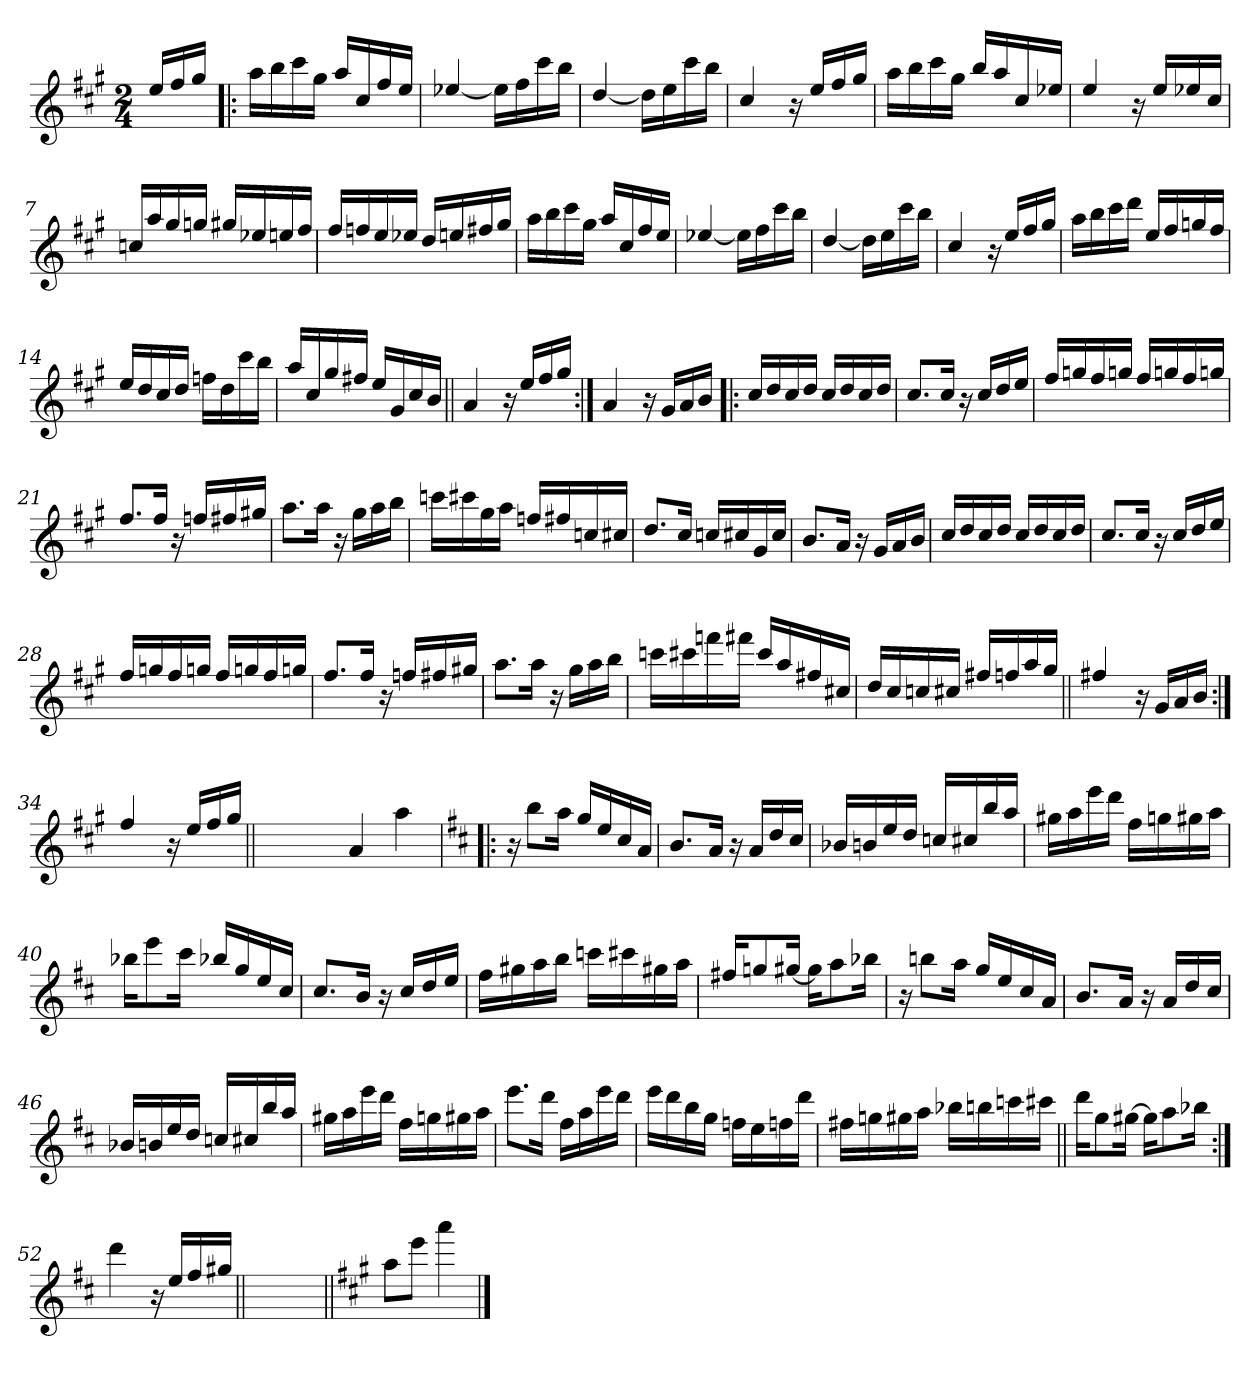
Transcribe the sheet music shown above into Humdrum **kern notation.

**kern
*part1
*staff1
*clefG2
*k[f#c#g#]
*A:
*M2/4
=
16ee/LL
16ff#/
16gg#/JJ
=1!|:
16aa\LL
16bb\
16ccc#\
16gg#\JJ
16aa/LL
16cc#/
16ff#/
16ee/JJ
=2
[4ee-X/
16ee-\LL]
16ff#\
16ccc#\
16bb\JJ
=3
[4dd/
16dd\LL]
16ee\
16ccc#\
16bb\JJ
!!LO:LB:g=z
=4
4cc#/
16r
16ee/LL
16ff#/
16gg#/JJ
=5
16aa\LL
16bb\
16ccc#\
16gg#\JJ
16bb/LL
16aa/
16cc#/
16ee-X/JJ
=6
4ee/
16r
16ee/LL
16ee-X/
16cc#/JJ
=7
16ccn/LL
16aa/
16gg#/
16ggn/JJ
16gg#X/LL
16ee-X/
16een/
16ff#/JJ
!!LO:LB:g=z
=8
16ff#/LL
16ffn/
16ee/
16ee-X/JJ
16dd/LL
16een/
16ff#X/
16gg#/JJ
=9
16aa\LL
16bb\
16ccc#\
16gg#\JJ
16aa/LL
16cc#/
16ff#/
16ee/JJ
=10
[4ee-X/
16ee-\LL]
16ff#\
16ccc#\
16bb\JJ
=11
[4dd/
16dd\LL]
16ee\
16ccc#\
16bb\JJ
!!LO:LB:g=z
=12
4cc#/
16r
16ee/LL
16ff#/
16gg#/JJ
=13
16aa\LL
16bb\
16ccc#\
16ddd\JJ
16ee/LL
16ff#/
16ggn/
16ff#/JJ
=14
16ee/LL
16dd/
16cc#/
16dd/JJ
16ffn\LL
16dd\
16ccc#\
16bb\JJ
=15
16aa/LL
16cc#/
16gg#/
16ff#X/JJ
16ee/LL
16g#/
16cc#/
16b/JJ
!!LO:LB:g=z
=16||
4a/
16r
16ee/LL
16ff#/
16gg#/JJ
=17:|!
4a/
16r
16g#/LL
16a/
16b/JJ
=18!|:
16cc#/LL
16dd/
16cc#/
16dd/JJ
16cc#/LL
16dd/
16cc#/
16dd/JJ
=19
8.cc#/L
16cc#/Jk
16r
16cc#/LL
16dd/
16ee/JJ
!!LO:LB:g=z
=20
16ff#/LL
16ggn/
16ff#/
16ggn/JJ
16ff#/LL
16ggn/
16ff#/
16ggn/JJ
=21
8.ff#/L
16ff#/Jk
16r
16ffn/LL
16ff#X/
16gg#X/JJ
=22
8.aa\L
16aa\Jk
16r
16gg#\LL
16aa\
16bb\JJ
=23
16cccn\LL
16ccc#X\
16gg#\
16aa\JJ
16ffn/LL
16ff#X/
16ccn/
16cc#X/JJ
!!LO:LB:g=z
=24
8.dd/L
16cc#/Jk
16ccn/LL
16cc#X/
16g#/
16cc#/JJ
=25
8.b/L
16a/Jk
16r
16g#/LL
16a/
16b/JJ
=26
16cc#/LL
16dd/
16cc#/
16dd/JJ
16cc#/LL
16dd/
16cc#/
16dd/JJ
=27
8.cc#/L
16cc#/Jk
16r
16cc#/LL
16dd/
16ee/JJ
!!LO:LB:g=z
=28
16ff#/LL
16ggn/
16ff#/
16ggn/JJ
16ff#/LL
16ggn/
16ff#/
16ggn/JJ
=29
8.ff#/L
16ff#/Jk
16r
16ffn/LL
16ff#X/
16gg#X/JJ
=30
8.aa\L
16aa\Jk
16r
16gg#\LL
16aa\
16bb\JJ
=31
16cccn\LL
16ccc#X\
16fffn\
16fff#X\JJ
16ccc#/LL
16aa/
16ff#X/
16cc#X/JJ
!!LO:LB:g=z
=32
16dd/LL
16cc#/
16ccn/
16cc#X/JJ
16ff#X/LL
16ffn/
16aa/
16gg#/JJ
=33||
4ff#X/
16r
16g#/LL
16a/
16b/JJ
=34:|!
4ff#/
16r
16ee/LL
16ff#/
16gg#/JJ
=34X341||
2ryy
!!LO:PB:g=z
=35-
4a/
4aa\
=36!|:
*k[f#c#]
*D:
16r
8bb\L
16aa\Jk
16gg/LL
16ee/
16cc#/
16a/JJ
=37
8.b/L
16a/Jk
16r
16a/LL
16dd/
16cc#/JJ
=38
16b-X/LL
16bn/
16ee/
16dd/JJ
16ccn/LL
16cc#X/
16bb/
16aa/JJ
!!LO:LB:g=z
=39
16gg#X\LL
16aa\
16eee\
16ddd\JJ
16ff#\LL
16ggn\
16gg#X\
16aa\JJ
=40
16bb-X\KL
8eee\
16ccc#\Jk
16bb-X/LL
16gg/
16ee/
16cc#/JJ
=41
8.cc#/L
16b/Jk
16r
16cc#/LL
16dd/
16ee/JJ
=42
16ff#\LL
16gg#X\
16aa\
16bb\JJ
16cccn\LL
16ccc#X\
16gg#X\
16aa\JJ
!!LO:LB:g=z
=43
16ff#X/KL
8ggn/
[16gg#X/Jk
16gg#\KL]
8aa\
16bb-X\Jk
=44
16r
8bbn\L
16aa\Jk
16gg/LL
16ee/
16cc#/
16a/JJ
=45
8.b/L
16a/Jk
16r
16a/LL
16dd/
16cc#/JJ
=46
16b-X/LL
16bn/
16ee/
16dd/JJ
16ccn/LL
16cc#X/
16bb/
16aa/JJ
!!LO:LB:g=z
=47
16gg#X\LL
16aa\
16eee\
16ddd\JJ
16ff#\LL
16ggn\
16gg#X\
16aa\JJ
=48
8.eee\L
16ddd\Jk
16ff#\LL
16aa\
16eee\
16ddd\JJ
=49
16eee\LL
16ddd\
16bb\
16gg\JJ
16ffn\LL
16ee\
16ffn\
16ddd\JJ
=50
16ff#X\LL
16ggn\
16gg#X\
16aa\JJ
16bb-X\LL
16bbn\
16cccn\
16ccc#X\JJ
!!LO:LB:g=z
=51||
16ddd\KL
8gg\
[16gg#X\Jk
16gg#\KL]
8aa\
16bb-X\Jk
=52:|!
4ddd\
16r
16ee/LL
16ff#/
16gg#X/JJ
=53||
2ryy
=54||
*k[f#c#g#]
*A:
8aa\L
8eee\J
4aaa\
==
*-
